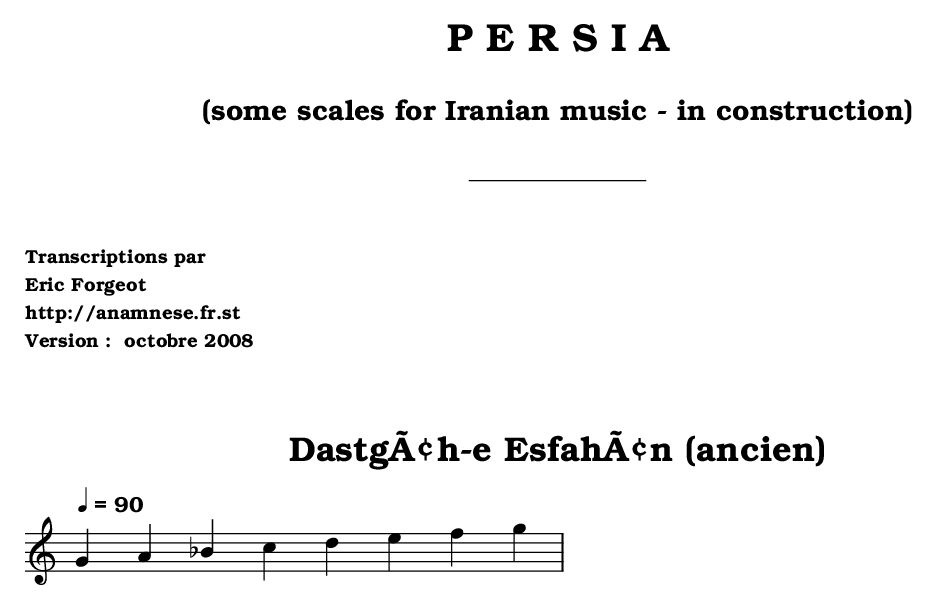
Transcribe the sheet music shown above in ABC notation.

X:1
T:Dastgâh-e Esfahân (ancien)
M:none
L:1/4
Q:1/4=90
K:C
G A  _B c d !koron! e  !sori!f  g   |
